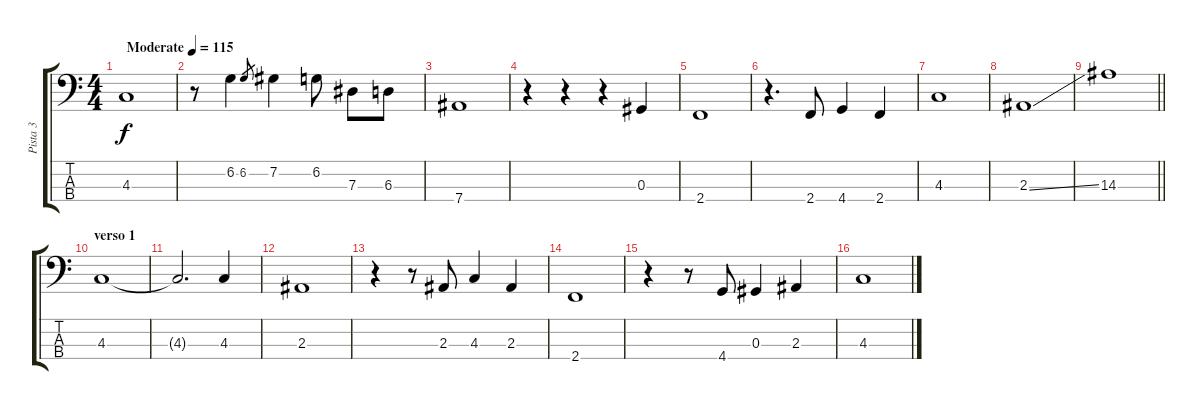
\track ("Pista 3" "Pista 3") {instrument electricbasspick}
\staff {score tabs}
\tuning (Gb2 Db2 Ab1 Eb1) {hide}
\ts (4 4)
\tempo (115 "Moderate")
\clef f4
\ks c
4.3.1{dy f instrument electricbasspick} |
r.8 6.2.4 6.2.8{gr} 7.2.4 6.2.8 7.3.8 6.3.8 |
7.4.1 |
r.4 r.4 r.4 0.3.4 |
2.4.1 |
r.4{d} 2.4.8 4.4.4 2.4.4 |
4.3.1 |
2.3{ss}.1 |
\barLineRight lightlight
14.3.1 |
\section ("" "verso 1")
4.3.1 |
4.3{t}.2{d} 4.3.4 |
2.3.1 |
r.4 r.8 2.3.8 4.3.4 2.3.4 |
2.4.1 |
r.4 r.8 4.4.8 0.3.4 2.3.4 |
4.3.1
